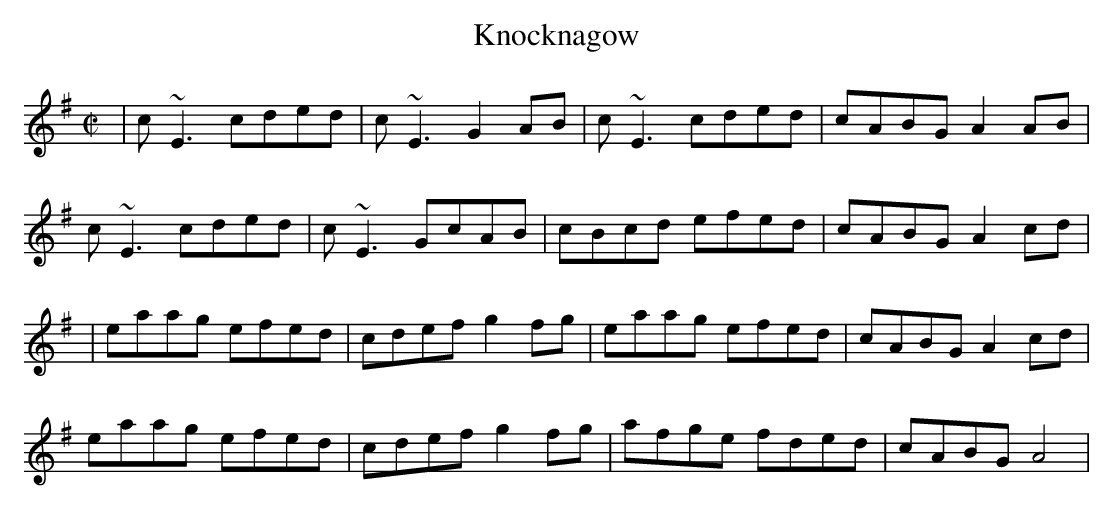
X:1
T:Knocknagow
M:C|
K:Ador
| c~E3 cded | c~E3 G2 AB | c~E3 cded | cABG A2AB |
c~E3 cded | c~E3 GcAB | cBcd efed | cABG A2cd |
| eaag efed | cdef g2 fg | eaag efed | cABG A2 cd |
eaag efed| cdef g2 fg | afge fded | cABG A4 |
